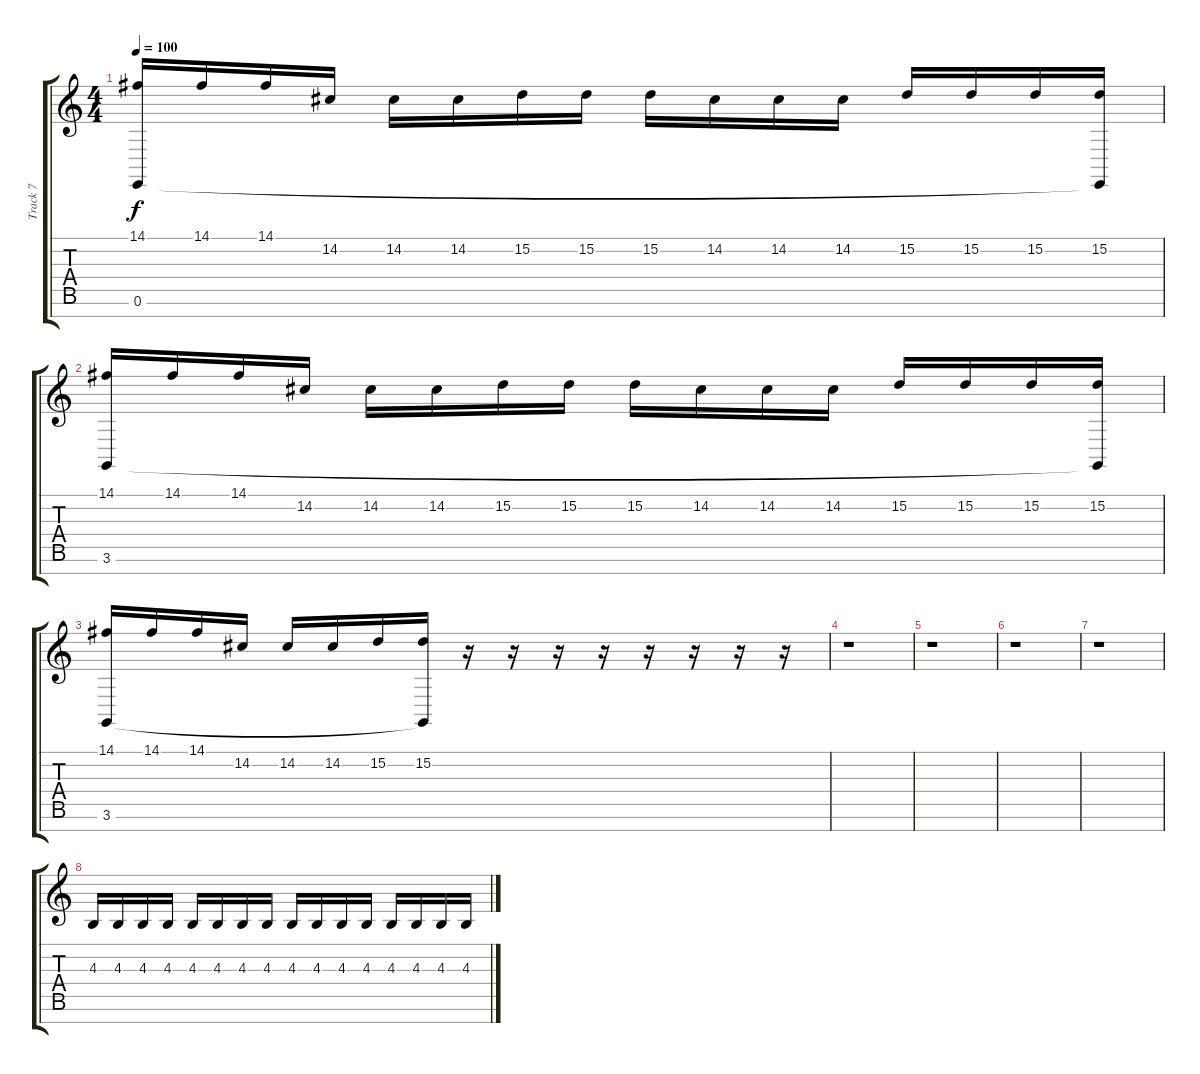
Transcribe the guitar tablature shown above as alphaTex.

\track ("Track 7" "Track 7") {instrument pad3polysynth}
\staff {score tabs}
\tuning (E4 B3 G3 D3 A2 E2 B1) {hide}
\ts (4 4)
\tempo 100
\clef g2
\ks c
(14.1 0.6).16{dy f} 14.1.16 14.1.16 14.2.16 14.2.16 14.2.16 15.2.16 15.2.16 15.2.16 14.2.16 14.2.16 14.2.16 15.2.16 15.2.16 15.2.16 (15.2 0.6{t}).16 |
(14.1 3.6).16 14.1.16 14.1.16 14.2.16 14.2.16 14.2.16 15.2.16 15.2.16 15.2.16 14.2.16 14.2.16 14.2.16 15.2.16 15.2.16 15.2.16 (15.2 3.6{t}).16 |
(14.1 3.6).16 14.1.16 14.1.16 14.2.16 14.2.16 14.2.16 15.2.16 (15.2 3.6{t}).16 r.16 r.16 r.16 r.16 r.16 r.16 r.16 r.16 |
r.1 |
r.1 |
r.1 |
r.1 |
4.3.16 4.3.16 4.3.16 4.3.16 4.3.16 4.3.16 4.3.16 4.3.16 4.3.16 4.3.16 4.3.16 4.3.16 4.3.16 4.3.16 4.3.16 4.3.16
